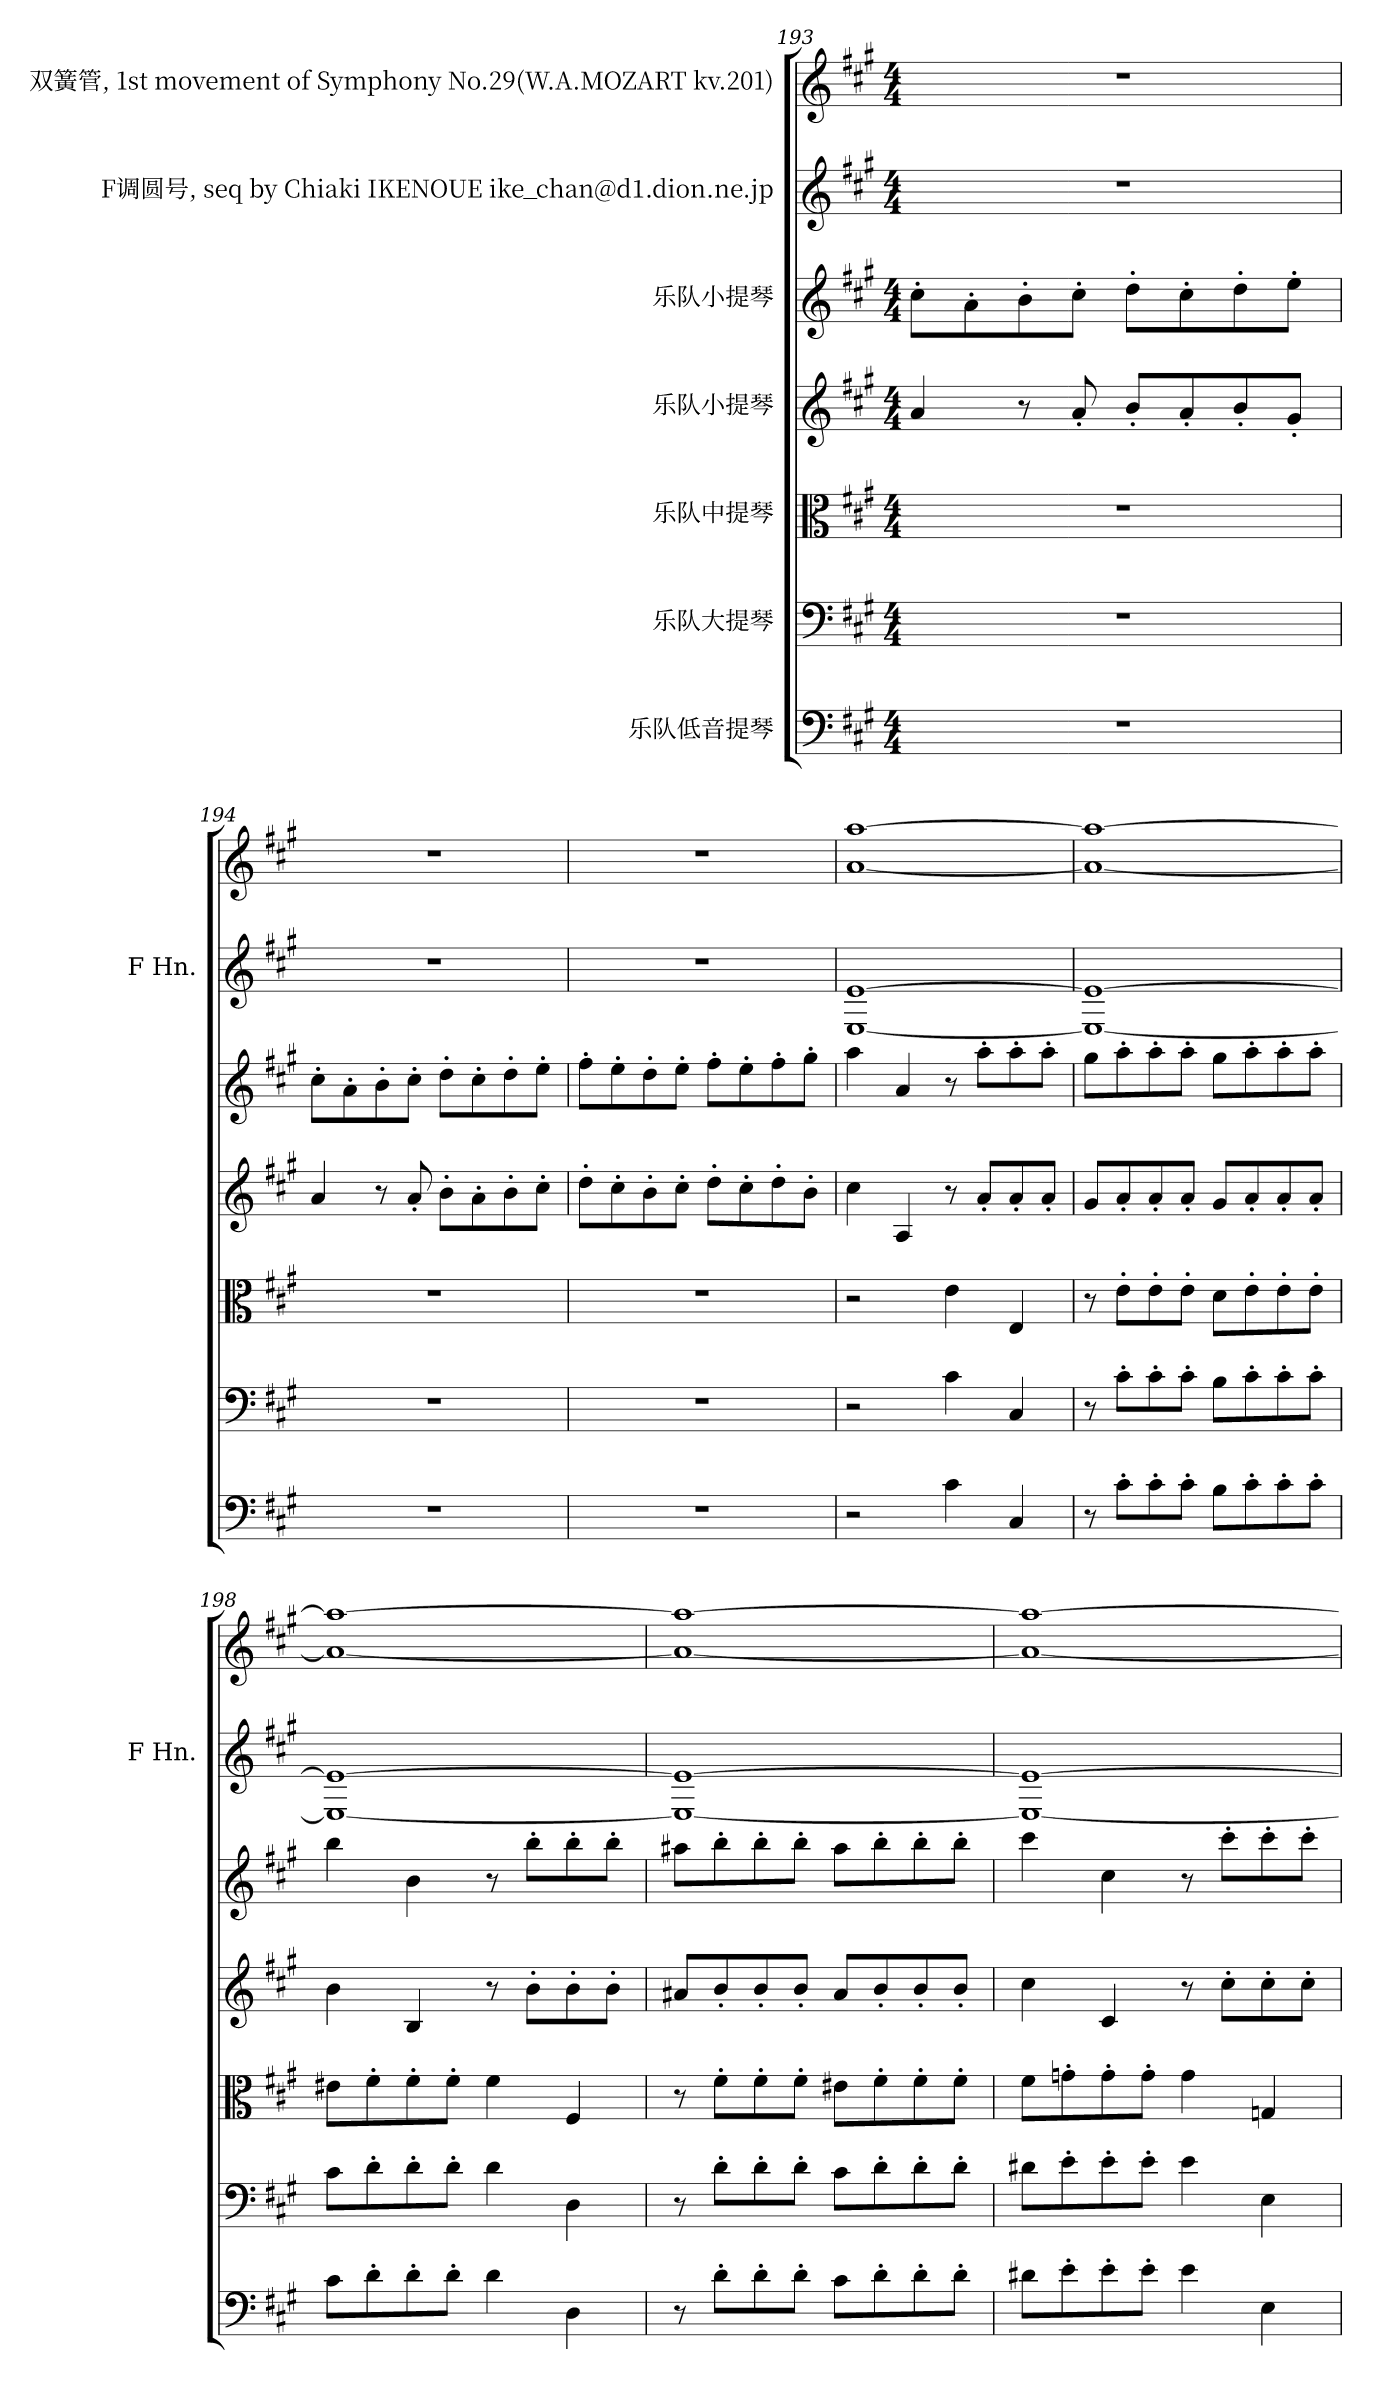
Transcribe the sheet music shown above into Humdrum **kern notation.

**kern	**kern	**kern	**kern	**kern	**kern	**kern
*part7	*part6	*part5	*part4	*part3	*part2	*part1
*staff7	*staff6	*staff5	*staff4	*staff3	*staff2	*staff1
*I"乐队低音提琴	*I"乐队大提琴	*I"乐队中提琴	*I"乐队小提琴	*I"乐队小提琴	*I"F调圆号, seq by Chiaki IKENOUE ike_chan@d1.dion.ne.jp	*I"双簧管, 1st movement of Symphony No.29(W.A.MOZART kv.201)
*	*	*	*	*	*I'F Hn.	*
*clefF4	*clefF4	*clefC3	*clefG2	*clefG2	*clefG2	*clefG2
*ITrd7c12	*	*	*	*	*ITrd4c7	*
*k[f#c#g#]	*k[f#c#g#]	*k[f#c#g#]	*k[f#c#g#]	*k[f#c#g#]	*k[f#c#]	*k[f#c#g#]
*M4/4	*M4/4	*M4/4	*M4/4	*M4/4	*M4/4	*M4/4
=193	=193	=193	=193	=193	=193	=193
1r	1r	1r	4a/	8cc#'\L	1r	1r
.	.	.	.	8a'\	.	.
.	.	.	8r	8b'\	.	.
.	.	.	8a'/	8cc#'\J	.	.
.	.	.	8b'/L	8dd'\L	.	.
.	.	.	8a'/	8cc#'\	.	.
.	.	.	8b'/	8dd'\	.	.
.	.	.	8g#'/J	8ee'\J	.	.
=194	=194	=194	=194	=194	=194	=194
1r	1r	1r	4a/	8cc#'\L	1r	1r
.	.	.	.	8a'\	.	.
.	.	.	8r	8b'\	.	.
.	.	.	8a'/	8cc#'\J	.	.
.	.	.	8b'\L	8dd'\L	.	.
.	.	.	8a'\	8cc#'\	.	.
.	.	.	8b'\	8dd'\	.	.
.	.	.	8cc#'\J	8ee'\J	.	.
=195	=195	=195	=195	=195	=195	=195
1r	1r	1r	8dd'\L	8ff#'\L	1r	1r
.	.	.	8cc#'\	8ee'\	.	.
.	.	.	8b'\	8dd'\	.	.
.	.	.	8cc#'\J	8ee'\J	.	.
.	.	.	8dd'\L	8ff#'\L	.	.
.	.	.	8cc#'\	8ee'\	.	.
.	.	.	8dd'\	8ff#'\	.	.
.	.	.	8b'\J	8gg#'\J	.	.
!!LO:PB:g=z
=196	=196	=196	=196	=196	=196	=196
*	*	*	*	*	*	*^
2r	2r	2r	4cc#\	4aa\	[1AA [1A	[1aa	[1a
.	.	.	4A/	4a/	.	.	.
4C#\	4c#\	4e\	8r	8r	.	.	.
.	.	.	8a'/L	8aa'\L	.	.	.
4CC#/	4C#/	4E/	8a'/	8aa'\	.	.	.
.	.	.	8a'/J	8aa'\J	.	.	.
=197	=197	=197	=197	=197	=197	=197	=197
8r	8r	8r	8g#/L	8gg#\L	1AA_ 1A_	1aa_	1a_
8C#'\L	8c#'\L	8e'\L	8a'/	8aa'\	.	.	.
8C#'\	8c#'\	8e'\	8a'/	8aa'\	.	.	.
8C#'\J	8c#'\J	8e'\J	8a'/J	8aa'\J	.	.	.
8BB\L	8B\L	8d\L	8g#/L	8gg#\L	.	.	.
8C#'\	8c#'\	8e'\	8a'/	8aa'\	.	.	.
8C#'\	8c#'\	8e'\	8a'/	8aa'\	.	.	.
8C#'\J	8c#'\J	8e'\J	8a'/J	8aa'\J	.	.	.
=198	=198	=198	=198	=198	=198	=198	=198
8C#\L	8c#\L	8e#X\L	4b\	4bb\	1AA_ 1A_	1aa_	1a_
8D'\	8d'\	8f#'\	.	.	.	.	.
8D'\	8d'\	8f#'\	4B/	4b\	.	.	.
8D'\J	8d'\J	8f#'\J	.	.	.	.	.
4D\	4d\	4f#\	8r	8r	.	.	.
.	.	.	8b'\L	8bb'\L	.	.	.
4DD\	4D\	4F#/	8b'\	8bb'\	.	.	.
.	.	.	8b'\J	8bb'\J	.	.	.
=199	=199	=199	=199	=199	=199	=199	=199
8r	8r	8r	8a#X/L	8aa#X\L	1AA_ 1A_	1aa_	1a_
8D'\L	8d'\L	8f#'\L	8b'/	8bb'\	.	.	.
8D'\	8d'\	8f#'\	8b'/	8bb'\	.	.	.
8D'\J	8d'\J	8f#'\J	8b'/J	8bb'\J	.	.	.
8C#\L	8c#\L	8e#X\L	8a#/L	8aa#\L	.	.	.
8D'\	8d'\	8f#'\	8b'/	8bb'\	.	.	.
8D'\	8d'\	8f#'\	8b'/	8bb'\	.	.	.
8D'\J	8d'\J	8f#'\J	8b'/J	8bb'\J	.	.	.
!!LO:PB:g=z	!!
=200	=200	=200	=200	=200	=200	=200	=200
8D#X\L	8d#X\L	8f#\L	4cc#\	4ccc#\	1AA_ 1A_	1aa_	1a_
8E'\	8e'\	8gn'\	.	.	.	.	.
8E'\	8e'\	8g'\	4c#/	4cc#\	.	.	.
8E'\J	8e'\J	8g'\J	.	.	.	.	.
4E\	4e\	4g\	8r	8r	.	.	.
.	.	.	8cc#'\L	8ccc#'\L	.	.	.
4EE\	4E\	4Gn/	8cc#'\	8ccc#'\	.	.	.
.	.	.	8cc#'\J	8ccc#'\J	.	.	.
*	*	*	*	*	*	*v	*v
=	=	=	=	=	=	=
*-	*-	*-	*-	*-	*-	*-
